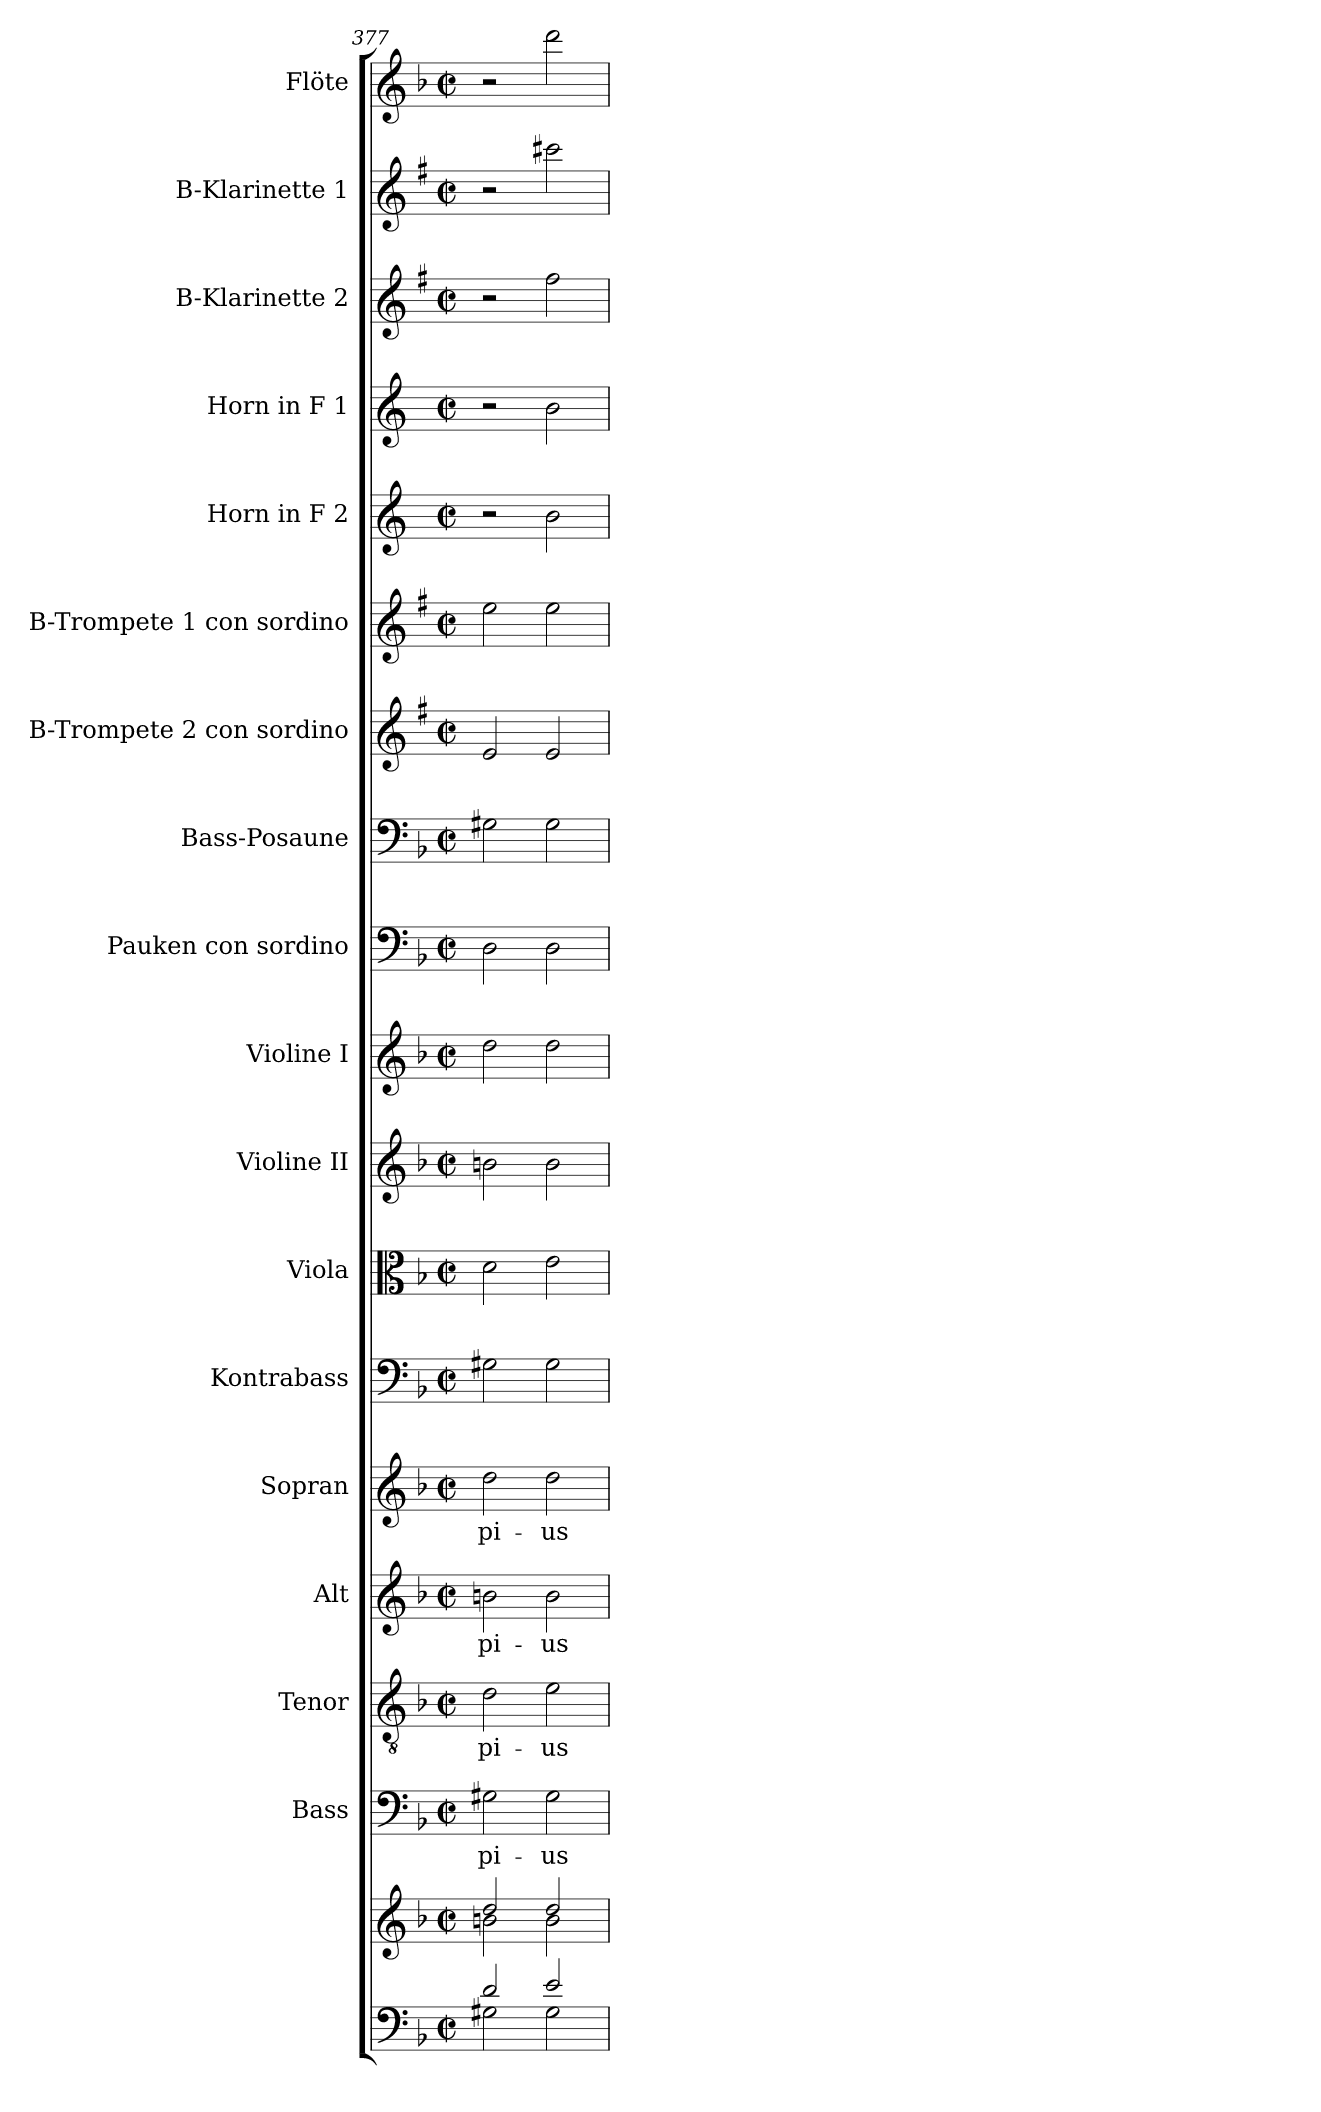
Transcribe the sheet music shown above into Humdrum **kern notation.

**kern	**kern	**kern	**text	**kern	**text	**kern	**text	**kern	**text	**kern	**kern	**kern	**kern	**kern	**kern	**kern	**kern	**kern	**kern	**kern	**kern	**kern
*part18	*part18	*part17	*part17	*part16	*part16	*part15	*part15	*part14	*part14	*part13	*part12	*part11	*part10	*part9	*part8	*part7	*part6	*part5	*part4	*part3	*part2	*part1
*staff19	*staff18	*staff17	*staff17	*staff16	*staff16	*staff15	*staff15	*staff14	*staff14	*staff13	*staff12	*staff11	*staff10	*staff9	*staff8	*staff7	*staff6	*staff5	*staff4	*staff3	*staff2	*staff1
*	*	*I"Bass	*	*I"Tenor	*	*I"Alt	*	*I"Sopran	*	*I"Kontrabass	*I"Viola	*I"Violine II	*I"Violine I	*I"Pauken con sordino	*I"Bass-Posaune	*I"B-Trompete 2 con sordino	*I"B-Trompete 1 con sordino	*I"Horn in F 2	*I"Horn in F 1	*I"B-Klarinette 2	*I"B-Klarinette 1	*I"Flöte
*	*	*I'B.	*	*I'T.	*	*I'A.	*	*I'S.	*	*I'Kb.	*I'Vla.	*I'Vl. II	*I'Vl. I	*I'Pk.	*I'B. Pos.	*I'B Trp. 2	*I'B Trp. 1	*	*	*I'B Kl. 2	*I'B Kl. 1	*I'Fl.
*clefF4	*clefG2	*clefF4	*	*clefGv2	*	*clefG2	*	*clefG2	*	*clefF4	*clefC3	*clefG2	*clefG2	*clefF4	*clefF4	*clefG2	*clefG2	*clefG2	*clefG2	*clefG2	*clefG2	*clefG2
*	*	*	*	*	*	*	*	*	*	*ITrd7c12	*	*	*	*	*	*ITrd1c2	*ITrd1c2	*ITrd4c7	*ITrd4c7	*ITrd1c2	*ITrd1c2	*
*k[b-]	*k[b-]	*k[b-]	*	*k[b-]	*	*k[b-]	*	*k[b-]	*	*k[b-]	*k[b-]	*k[b-]	*k[b-]	*k[b-]	*k[b-]	*k[b-]	*k[b-]	*k[b-]	*k[b-]	*k[b-]	*k[b-]	*k[b-]
*F:	*F:	*F:	*	*F:	*	*F:	*	*F:	*	*F:	*F:	*F:	*F:	*F:	*F:	*F:	*F:	*F:	*F:	*F:	*F:	*F:
*M2/2	*M2/2	*M2/2	*	*M2/2	*	*M2/2	*	*M2/2	*	*M2/2	*M2/2	*M2/2	*M2/2	*M2/2	*M2/2	*M2/2	*M2/2	*M2/2	*M2/2	*M2/2	*M2/2	*M2/2
*met(c|)	*met(c|)	*met(c|)	*	*met(c|)	*	*met(c|)	*	*met(c|)	*	*met(c|)	*met(c|)	*met(c|)	*met(c|)	*met(c|)	*met(c|)	*met(c|)	*met(c|)	*met(c|)	*met(c|)	*met(c|)	*met(c|)	*met(c|)
=377	=377	=377	=377	=377	=377	=377	=377	=377	=377	=377	=377	=377	=377	=377	=377	=377	=377	=377	=377	=377	=377	=377
*^	*^	*	*	*	*	*	*	*	*	*	*	*	*	*	*	*	*	*	*	*	*	*
!	!	!	!	!	!LO:LY:b	!	!LO:LY:b	!	!LO:LY:b	!	!LO:LY:b	!	!	!	!	!	!	!	!	!	!	!	!	!
2d/	2G#X\	2dd/	2bn\	2G#X\	pi-	2d\	pi-	2bn\	pi-	2dd\	pi-	2GG#X\	2d\	2bn\	2dd\	2D\	2G#X\	2d/	2dd\	2r	2r	2r	2r	2r
!	!	!	!	!	!LO:LY:b	!	!LO:LY:b	!	!LO:LY:b	!	!LO:LY:b	!	!	!	!	!	!	!	!	!	!	!	!	!
2e/	2G#\	2dd/	2b\	2G#\	-us	2e\	-us	2b\	-us	2dd\	-us	2GG#\	2e\	2b\	2dd\	2D\	2G#\	2d/	2dd\	2e\	2e\	2ee\	2bbn\	2ddd\
*v	*v	*	*	*	*	*	*	*	*	*	*	*	*	*	*	*	*	*	*	*	*	*	*	*
*	*v	*v	*	*	*	*	*	*	*	*	*	*	*	*	*	*	*	*	*	*	*	*	*
=	=	=	=	=	=	=	=	=	=	=	=	=	=	=	=	=	=	=	=	=	=	=
*-	*-	*-	*-	*-	*-	*-	*-	*-	*-	*-	*-	*-	*-	*-	*-	*-	*-	*-	*-	*-	*-	*-
